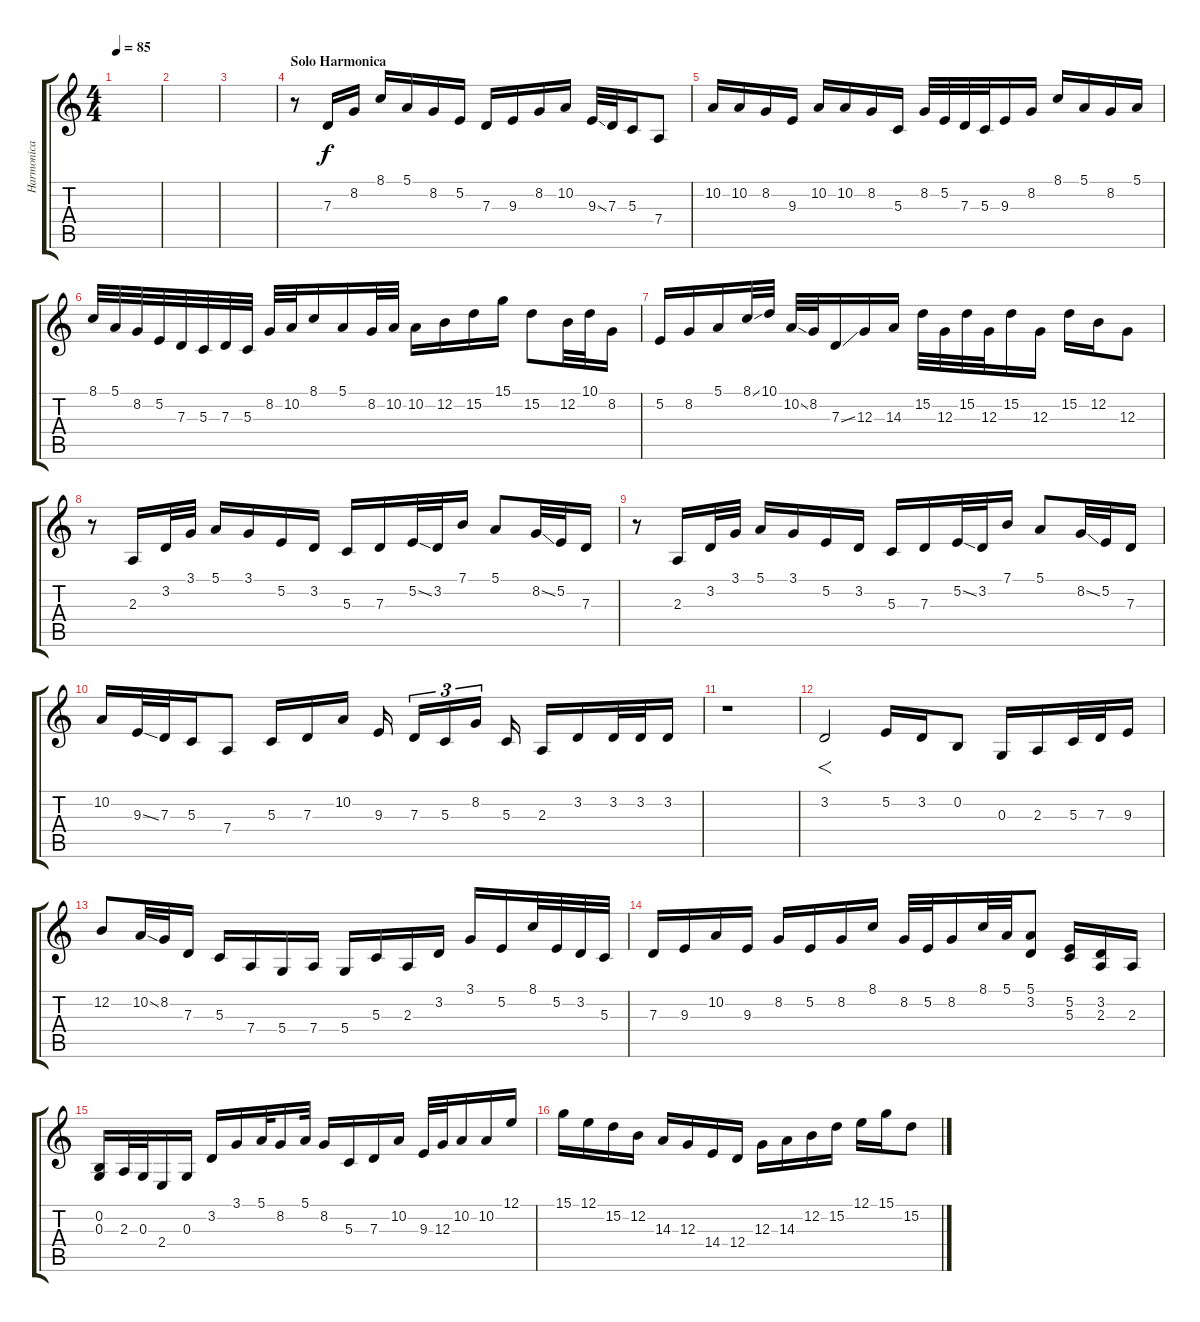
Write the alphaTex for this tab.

\track ("Harmonica" "Harmonica") {instrument harmonica}
\staff {score tabs}
\tuning (E4 B3 G3 D3 A2 E2) {hide}
\ts (4 4)
\tempo 85
\clef g2
\ks c
|
|
|
\section ("" "Solo Harmonica")
r.8{volume 16} 7.3.16 8.2.16 8.1.16 5.1.16 8.2.16 5.2.16 7.3.16 9.3.16 8.2.16 10.2.16 9.3{ss}.32 7.3.32 5.3.16 7.4.8 |
10.2.16 10.2.16 8.2.16 9.3.16 10.2.16 10.2.16 8.2.16 5.3.16 8.2.32 5.2.32 7.3.32 5.3.32 9.3.16 8.2.16 8.1.16 5.1.16 8.2.16 5.1.16 |
8.1.32 5.1.32 8.2.32 5.2.32 7.3.32 5.3.32 7.3.32 5.3.32 8.2.32 10.2.32 8.1.16 5.1.16 8.2.32 10.2.32 10.2.16 12.2.16 15.2.16 15.1.16 15.2.8 12.2.32 10.1.32 8.2.16 |
5.2.16 8.2.16 5.1.16 8.1{ss}.32 10.1.32 10.2{ss}.32 8.2.32 7.3{ss}.16 12.3.16 14.3.16 15.2.32 12.3.32 15.2.32 12.3.32 15.2.16 12.3.16 15.2.16 12.2.16 12.3.8 |
r.8 2.3.16 3.2.32 3.1.32 5.1.16 3.1.16 5.2.16 3.2.16 5.3.16 7.3.16 5.2{ss}.32 3.2.32 7.1.16 5.1.8 8.2{ss}.32 5.2.32 7.3.16 |
r.8 2.3.16 3.2.32 3.1.32 5.1.16 3.1.16 5.2.16 3.2.16 5.3.16 7.3.16 5.2{ss}.32 3.2.32 7.1.16 5.1.8 8.2{ss}.32 5.2.32 7.3.16 |
10.2.16 9.3{ss}.32 7.3.32 5.3.16 7.4.8 5.3.16 7.3.16 10.2.16 9.3.16 7.3.16{tu (3 2)} 5.3.16{tu (3 2)} 8.2.16{tu (3 2)} 5.3.16 2.3.16 3.2.16 3.2.32 3.2.32 3.2.16 |
r.1 |
3.2.2{f} 5.2.16 3.2.16 0.2.8 0.3.16 2.3.16 5.3.32 7.3.32 9.3.16 |
12.2.8 10.2{ss}.32 8.2.32 7.3.16 5.3.16 7.4.16 5.4.16 7.4.16 5.4.16 5.3.16 2.3.16 3.2.16 3.1.16 5.2.16 8.1.32 5.2.32 3.2.32 5.3.32 |
7.3.16 9.3.16 10.2.16 9.3.16 8.2.16 5.2.16 8.2.16 8.1.16 8.2.32 5.2.32 8.2.16 8.1.32 5.1.32 (5.1 3.2).8 (5.2 5.3).16 (3.2 2.3).16 2.3.16 |
(0.2 0.3).16 2.3.32 0.3.32 2.4.16 0.3.16 3.2.16 3.1.16 5.1.32 8.2.16 5.1.32 8.2.16 5.3.16 7.3.16 10.2.16 9.3.32 12.3.32 10.2.16 10.2.16 12.1.16 |
15.1.16 12.1.16 15.2.16 12.2.16 14.3.16 12.3.16 14.4.16 12.4.16 12.3.16 14.3.16 12.2.16 15.2.16 12.1.16 15.1.16 15.2.8
